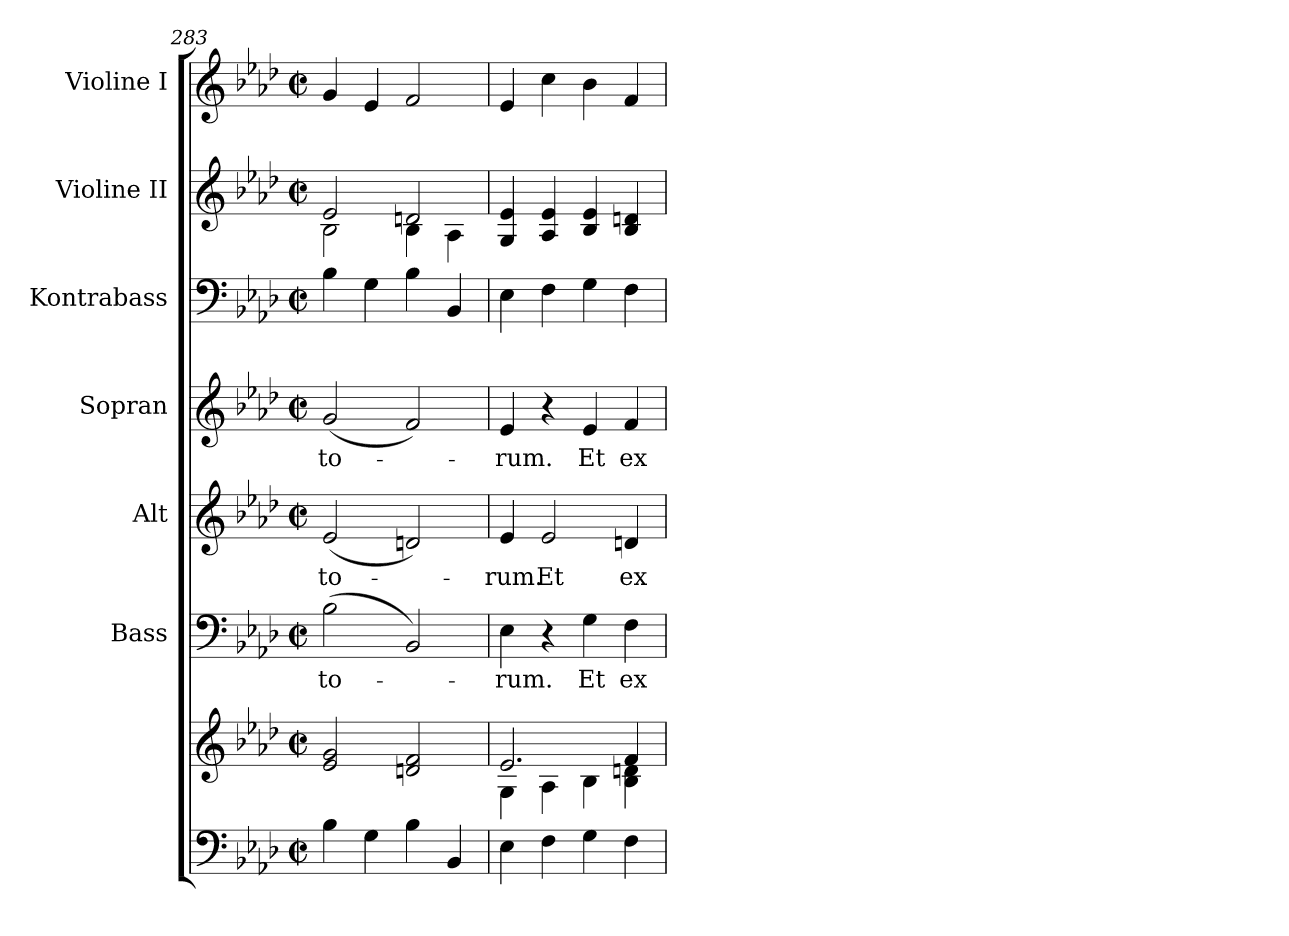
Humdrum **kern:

**kern	**kern	**kern	**text	**kern	**text	**kern	**text	**kern	**kern	**kern
*part7	*part7	*part6	*part6	*part5	*part5	*part4	*part4	*part3	*part2	*part1
*staff8	*staff7	*staff6	*staff6	*staff5	*staff5	*staff4	*staff4	*staff3	*staff2	*staff1
*	*	*I"Bass	*	*I"Alt	*	*I"Sopran	*	*I"Kontrabass	*I"Violine II	*I"Violine I
*	*	*I'B.	*	*I'A.	*	*I'S.	*	*I'Kb.	*I'Vl. II	*I'Vl. I
*clefF4	*clefG2	*clefF4	*	*clefG2	*	*clefG2	*	*clefF4	*clefG2	*clefG2
*	*	*	*	*	*	*	*	*ITrd7c12	*	*
*k[b-e-a-d-]	*k[b-e-a-d-]	*k[b-e-a-d-]	*	*k[b-e-a-d-]	*	*k[b-e-a-d-]	*	*k[b-e-a-d-]	*k[b-e-a-d-]	*k[b-e-a-d-]
*A-:	*A-:	*A-:	*	*A-:	*	*A-:	*	*A-:	*A-:	*A-:
*M2/2	*M2/2	*M2/2	*	*M2/2	*	*M2/2	*	*M2/2	*M2/2	*M2/2
*met(c|)	*met(c|)	*met(c|)	*	*met(c|)	*	*met(c|)	*	*met(c|)	*met(c|)	*met(c|)
=283	=283	=283	=283	=283	=283	=283	=283	=283	=283	=283
!	!	!	!LO:LY:b	!	!LO:LY:b	!	!LO:LY:b	!	!	!
*	*	*	*	*	*	*	*	*	*^	*
4B-\	2e-/ 2g/	(>2B-\	-to-	(<2e-/	-to-	(<2g/	-to-	4BB-\	2e-/	2B-\	4g/
4G\	.	.	.	.	.	.	.	4GG\	.	.	4e-/
4B-\	2dn/ 2f/	2BB-/)	.	2dn/)	.	2f/)	.	4BB-\	2dn/	4B-\	2f/
4BB-/	.	.	.	.	.	.	.	4BBB-/	.	4A-\	.
=284	=284	=284	=284	=284	=284	=284	=284	=284	=284	=284	=284
*	*^	*	*	*	*	*	*	*	*	*	*
!	!	!	!	!LO:LY:b	!	!LO:LY:b	!	!LO:LY:b	!	!	!	!
*	*	*	*	*	*	*	*	*	*	*v	*v	*
4E-\	2.e-/	4G\	4E-\	-rum.	4e-/	-rum.	4e-/	-rum.	4EE-\	4G/ 4e-/	4e-/
!	!	!	!	!	!	!LO:LY:b	!	!	!	!	!
4F\	.	4A-\	4r	.	2e-/	Et	4r	.	4FF\	4A-/ 4e-/	4cc\
!	!	!	!	!LO:LY:b	!	!	!	!LO:LY:b	!	!	!
4G\	.	4B-\	4G\	Et	.	.	4e-/	Et	4GG\	4B-/ 4e-/	4b-\
!	!	!	!	!LO:LY:b	!	!LO:LY:b	!	!LO:LY:b	!	!	!
4F\	4f/	4B-\ 4dn\	4F\	ex-	4dn/	ex-	4f/	ex-	4FF\	4B-/ 4dn/	4f/
*	*v	*v	*	*	*	*	*	*	*	*	*
=	=	=	=	=	=	=	=	=	=	=
*-	*-	*-	*-	*-	*-	*-	*-	*-	*-	*-
